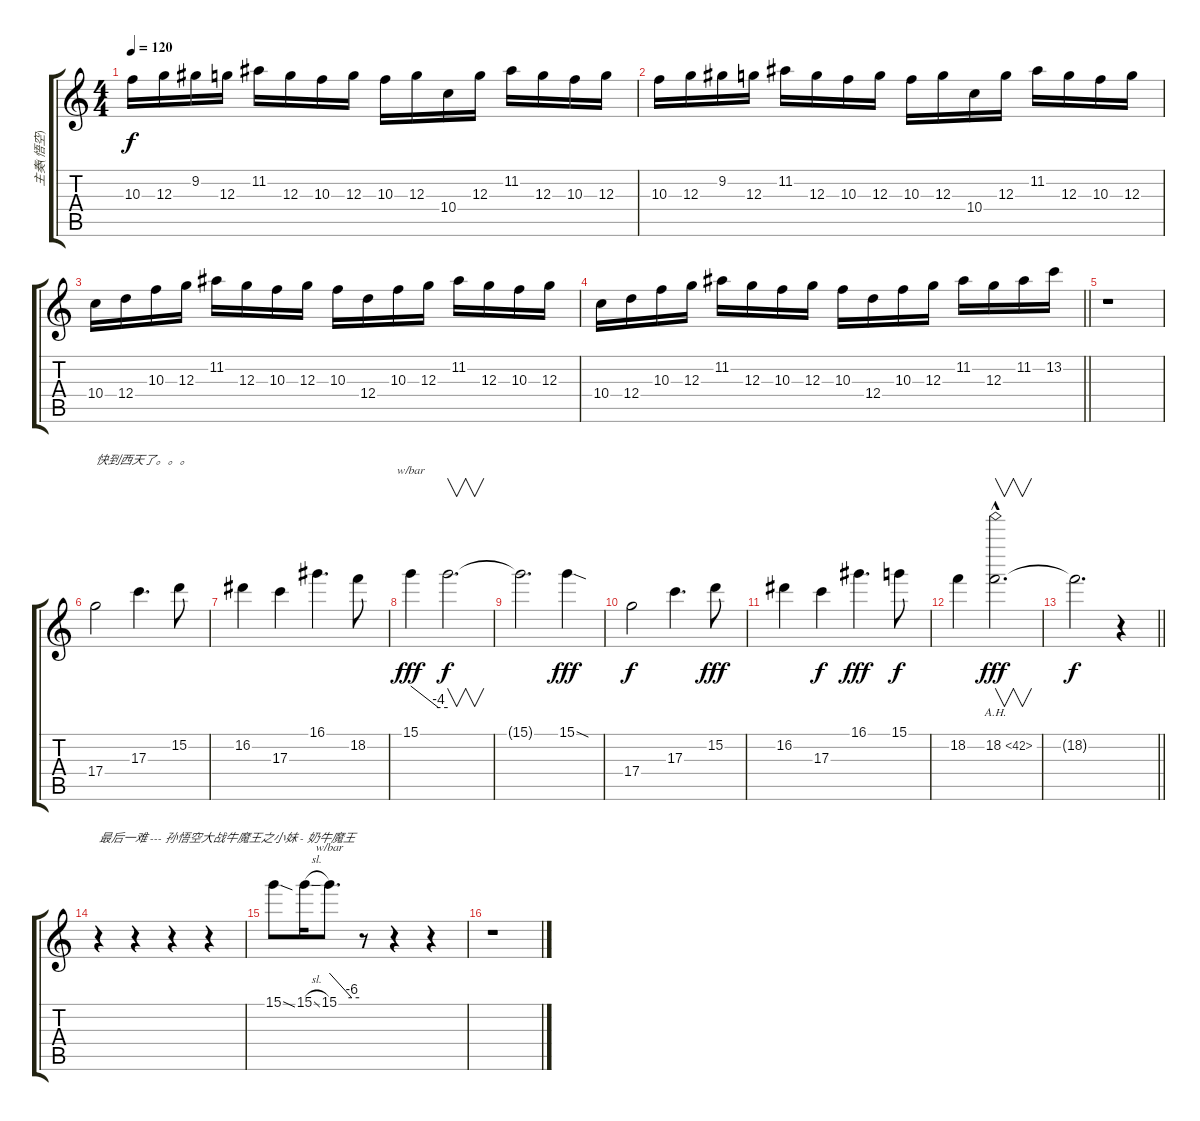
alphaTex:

\track ("主奏(悟空)" "主奏(悟空)") {instrument distortionguitar}
\staff {score tabs}
\tuning (E4 B3 G3 D3 A2 E2) {hide}
\ts (4 4)
\tempo 120
\clef g2
\ks c
10.3.16{dy f} 12.3.16 9.2.16 12.3.16 11.2.16 12.3.16 10.3.16 12.3.16 10.3.16 12.3.16 10.4.16 12.3.16 11.2.16 12.3.16 10.3.16 12.3.16 |
10.3.16 12.3.16 9.2.16 12.3.16 11.2.16 12.3.16 10.3.16 12.3.16 10.3.16 12.3.16 10.4.16 12.3.16 11.2.16 12.3.16 10.3.16 12.3.16 |
10.4.16 12.4.16 10.3.16 12.3.16 11.2.16 12.3.16 10.3.16 12.3.16 10.3.16 12.4.16 10.3.16 12.3.16 11.2.16 12.3.16 10.3.16 12.3.16 |
\barLineRight lightlight
10.4.16 12.4.16 10.3.16 12.3.16 11.2.16 12.3.16 10.3.16 12.3.16 10.3.16 12.4.16 10.3.16 12.3.16 11.2.16 12.3.16 11.2.16 13.2.16 |
r.1 |
17.4.2{txt "快到西天了。。。" volume 15 balance 2 instrument distortionguitar} 17.3.4{d} 15.2.8 |
16.2.4 17.3.4 16.1.4{d} 18.2.8 |
15.1.4{tbe (custom default 0 0 45 -16 60 -16) dy fff} 15.1{t}.2{v d dy f} |
15.1{t}.2{d} 15.1{sod}.4{dy fff} |
17.4.2{dy f} 17.3.4{d} 15.2.8{dy fff} |
16.2.4 17.3.4{dy f} 16.1.4{d dy fff} 15.1.8{dy f} |
18.2.4 18.2{ah 24 hac}.2{v d dy fff} |
\barLineRight lightlight
18.2{t}.2{d dy f} r.4 |
r.4{txt "最后一难 --- 孙悟空大战牛魔王之小妹 - 奶牛魔王"} r.4 r.4 r.4 |
15.1{sod}.8 15.1{sl}.16 15.1.8{d tbe (custom default 0 0 45 -24 60 -24)} r.8 r.4 r.4 |
r.1
